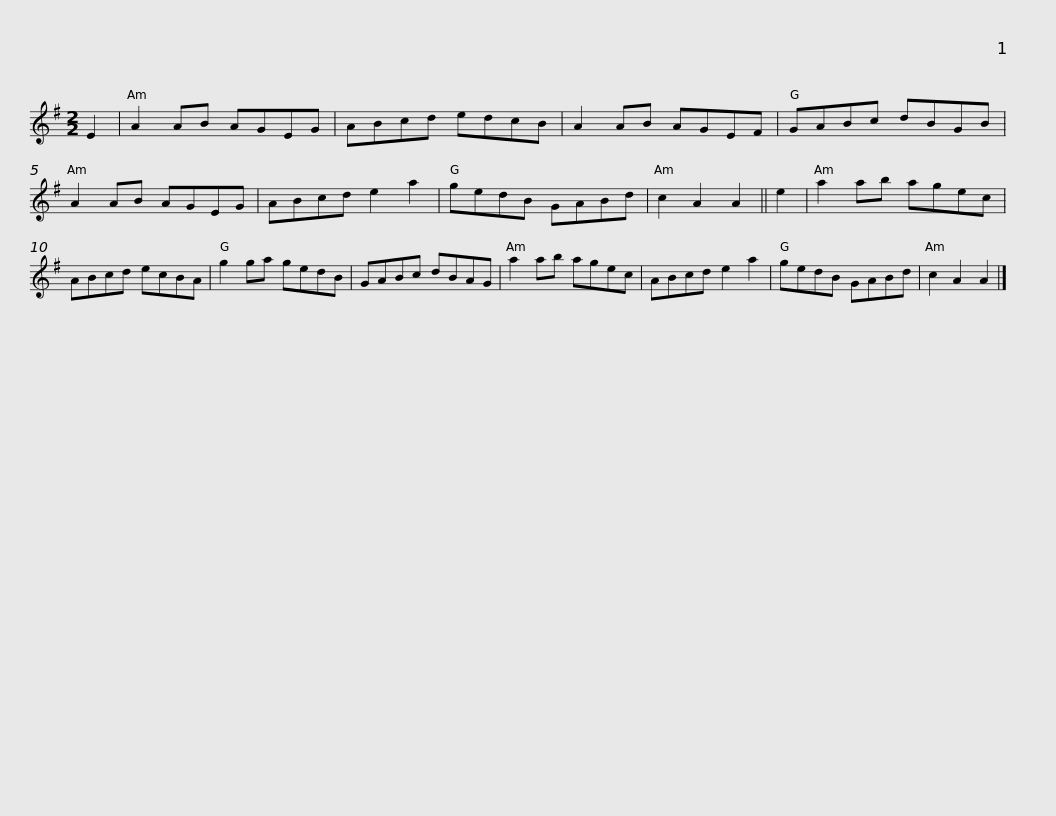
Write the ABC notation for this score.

X:1
L:1/8
M:2/2
I:linebreak $
K:G
V:1 treble
V:1
 E2 | A2 AB AGEG | ABcd edcB | A2 AB AGEF | GABc dBGB | %5
 A2 AB AGEG | ABcd e2 a2 |$ gedB GABd | c2 A2 A2 || e2 | %10
 a2 ab agec | ABcd ecBA | g2 ga gedB | GABc dBAG |$ a2 ab agec | %15
 ABcd e2 a2 | gedB GABd | c2 A2 A2 |] %18
